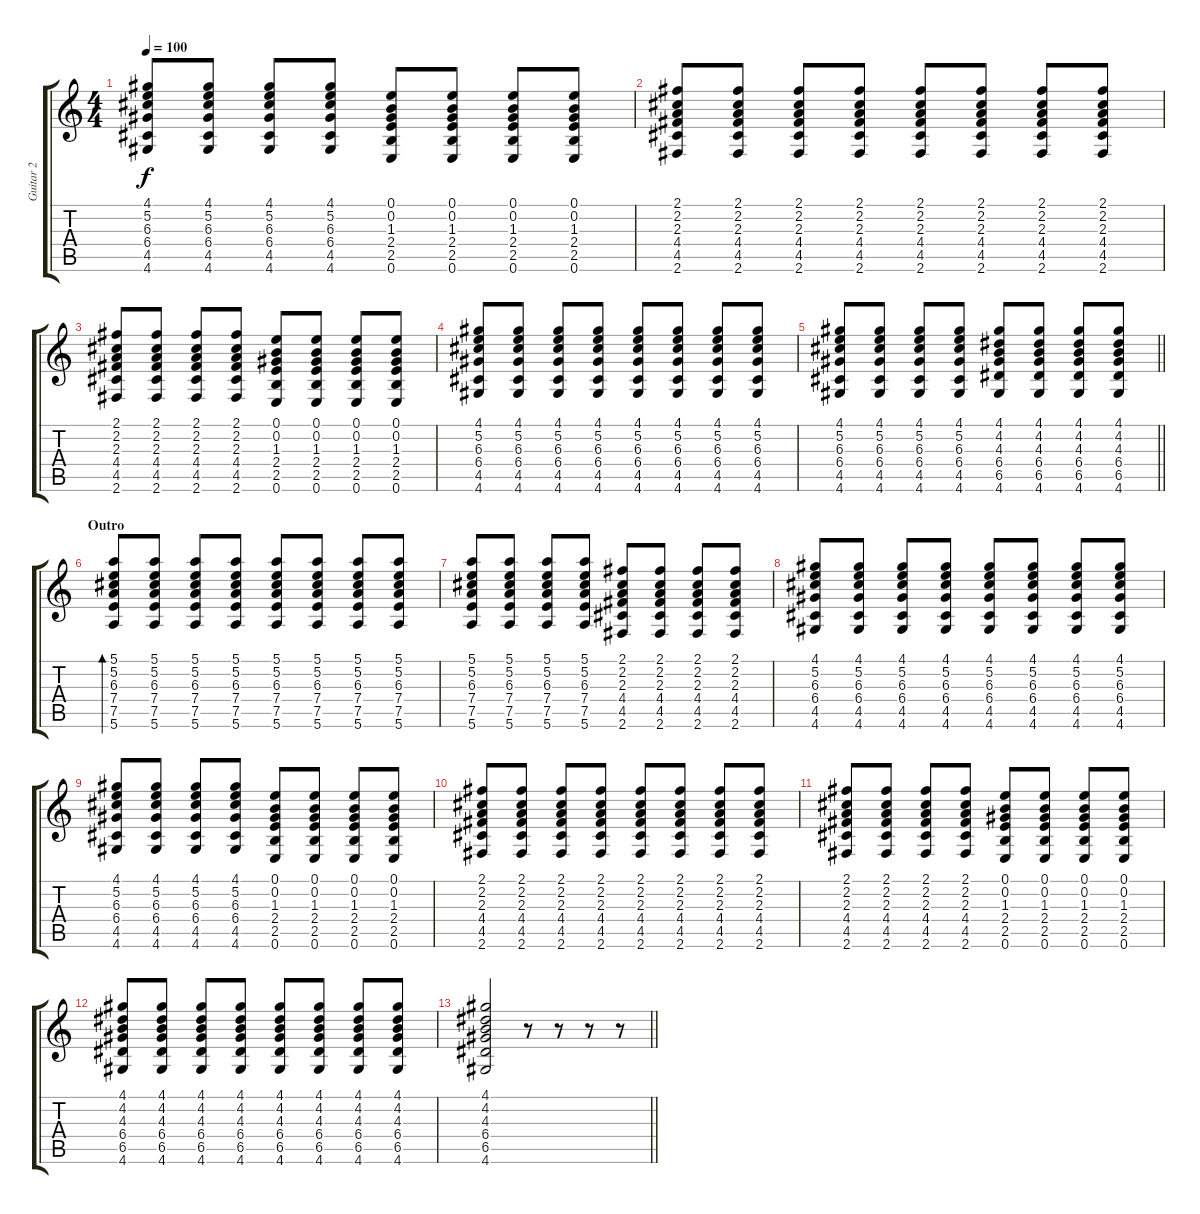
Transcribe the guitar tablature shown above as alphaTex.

\track ("Guitar 2" "Guitar 2") {instrument acousticguitarsteel}
\staff {score tabs}
\tuning (E4 B3 G3 D3 A2 E2) {hide}
\ts (4 4)
\tempo 100
\clef g2
\ks c
(4.1 5.2 6.3 6.4 4.5 4.6).8{dy f} (4.1 5.2 6.3 6.4 4.5 4.6).8 (4.1 5.2 6.3 6.4 4.5 4.6).8 (4.1 5.2 6.3 6.4 4.5 4.6).8 (0.1 0.2 1.3 2.4 2.5 0.6).8 (0.1 0.2 1.3 2.4 2.5 0.6).8 (0.1 0.2 1.3 2.4 2.5 0.6).8 (0.1 0.2 1.3 2.4 2.5 0.6).8 |
(2.1 2.2 2.3 4.4 4.5 2.6).8 (2.1 2.2 2.3 4.4 4.5 2.6).8 (2.1 2.2 2.3 4.4 4.5 2.6).8 (2.1 2.2 2.3 4.4 4.5 2.6).8 (2.1 2.2 2.3 4.4 4.5 2.6).8 (2.1 2.2 2.3 4.4 4.5 2.6).8 (2.1 2.2 2.3 4.4 4.5 2.6).8 (2.1 2.2 2.3 4.4 4.5 2.6).8 |
(2.1 2.2 2.3 4.4 4.5 2.6).8 (2.1 2.2 2.3 4.4 4.5 2.6).8 (2.1 2.2 2.3 4.4 4.5 2.6).8 (2.1 2.2 2.3 4.4 4.5 2.6).8 (0.1 0.2 1.3 2.4 2.5 0.6).8 (0.1 0.2 1.3 2.4 2.5 0.6).8 (0.1 0.2 1.3 2.4 2.5 0.6).8 (0.1 0.2 1.3 2.4 2.5 0.6).8 |
(4.1 5.2 6.3 6.4 4.5 4.6).8 (4.1 5.2 6.3 6.4 4.5 4.6).8 (4.1 5.2 6.3 6.4 4.5 4.6).8 (4.1 5.2 6.3 6.4 4.5 4.6).8 (4.1 5.2 6.3 6.4 4.5 4.6).8 (4.1 5.2 6.3 6.4 4.5 4.6).8 (4.1 5.2 6.3 6.4 4.5 4.6).8 (4.1 5.2 6.3 6.4 4.5 4.6).8 |
\barLineRight lightlight
(4.1 5.2 6.3 6.4 4.5 4.6).8 (4.1 5.2 6.3 6.4 4.5 4.6).8 (4.1 5.2 6.3 6.4 4.5 4.6).8 (4.1 5.2 6.3 6.4 4.5 4.6).8 (4.1 4.2 4.3 6.4 6.5 4.6).8 (4.1 4.2 4.3 6.4 6.5 4.6).8 (4.1 4.2 4.3 6.4 6.5 4.6).8 (4.1 4.2 4.3 6.4 6.5 4.6).8 |
\section ("" "Outro")
(5.1 5.2 6.3 7.4 7.5 5.6).8{bd 60} (5.1 5.2 6.3 7.4 7.5 5.6).8 (5.1 5.2 6.3 7.4 7.5 5.6).8 (5.1 5.2 6.3 7.4 7.5 5.6).8 (5.1 5.2 6.3 7.4 7.5 5.6).8 (5.1 5.2 6.3 7.4 7.5 5.6).8 (5.1 5.2 6.3 7.4 7.5 5.6).8 (5.1 5.2 6.3 7.4 7.5 5.6).8 |
(5.1 5.2 6.3 7.4 7.5 5.6).8 (5.1 5.2 6.3 7.4 7.5 5.6).8 (5.1 5.2 6.3 7.4 7.5 5.6).8 (5.1 5.2 6.3 7.4 7.5 5.6).8 (2.1 2.2 2.3 4.4 4.5 2.6).8 (2.1 2.2 2.3 4.4 4.5 2.6).8 (2.1 2.2 2.3 4.4 4.5 2.6).8 (2.1 2.2 2.3 4.4 4.5 2.6).8 |
(4.1 5.2 6.3 6.4 4.5 4.6).8 (4.1 5.2 6.3 6.4 4.5 4.6).8 (4.1 5.2 6.3 6.4 4.5 4.6).8 (4.1 5.2 6.3 6.4 4.5 4.6).8 (4.1 5.2 6.3 6.4 4.5 4.6).8 (4.1 5.2 6.3 6.4 4.5 4.6).8 (4.1 5.2 6.3 6.4 4.5 4.6).8 (4.1 5.2 6.3 6.4 4.5 4.6).8 |
(4.1 5.2 6.3 6.4 4.5 4.6).8 (4.1 5.2 6.3 6.4 4.5 4.6).8 (4.1 5.2 6.3 6.4 4.5 4.6).8 (4.1 5.2 6.3 6.4 4.5 4.6).8 (0.1 0.2 1.3 2.4 2.5 0.6).8 (0.1 0.2 1.3 2.4 2.5 0.6).8 (0.1 0.2 1.3 2.4 2.5 0.6).8 (0.1 0.2 1.3 2.4 2.5 0.6).8 |
(2.1 2.2 2.3 4.4 4.5 2.6).8 (2.1 2.2 2.3 4.4 4.5 2.6).8 (2.1 2.2 2.3 4.4 4.5 2.6).8 (2.1 2.2 2.3 4.4 4.5 2.6).8 (2.1 2.2 2.3 4.4 4.5 2.6).8 (2.1 2.2 2.3 4.4 4.5 2.6).8 (2.1 2.2 2.3 4.4 4.5 2.6).8 (2.1 2.2 2.3 4.4 4.5 2.6).8 |
(2.1 2.2 2.3 4.4 4.5 2.6).8 (2.1 2.2 2.3 4.4 4.5 2.6).8 (2.1 2.2 2.3 4.4 4.5 2.6).8 (2.1 2.2 2.3 4.4 4.5 2.6).8 (0.1 0.2 1.3 2.4 2.5 0.6).8 (0.1 0.2 1.3 2.4 2.5 0.6).8 (0.1 0.2 1.3 2.4 2.5 0.6).8 (0.1 0.2 1.3 2.4 2.5 0.6).8 |
(4.1 4.2 4.3 6.4 6.5 4.6).8 (4.1 4.2 4.3 6.4 6.5 4.6).8 (4.1 4.2 4.3 6.4 6.5 4.6).8 (4.1 4.2 4.3 6.4 6.5 4.6).8 (4.1 4.2 4.3 6.4 6.5 4.6).8 (4.1 4.2 4.3 6.4 6.5 4.6).8 (4.1 4.2 4.3 6.4 6.5 4.6).8 (4.1 4.2 4.3 6.4 6.5 4.6).8 |
\barLineRight lightlight
(4.1 4.2 4.3 6.4 6.5 4.6).2 r.8 r.8 r.8 r.8
